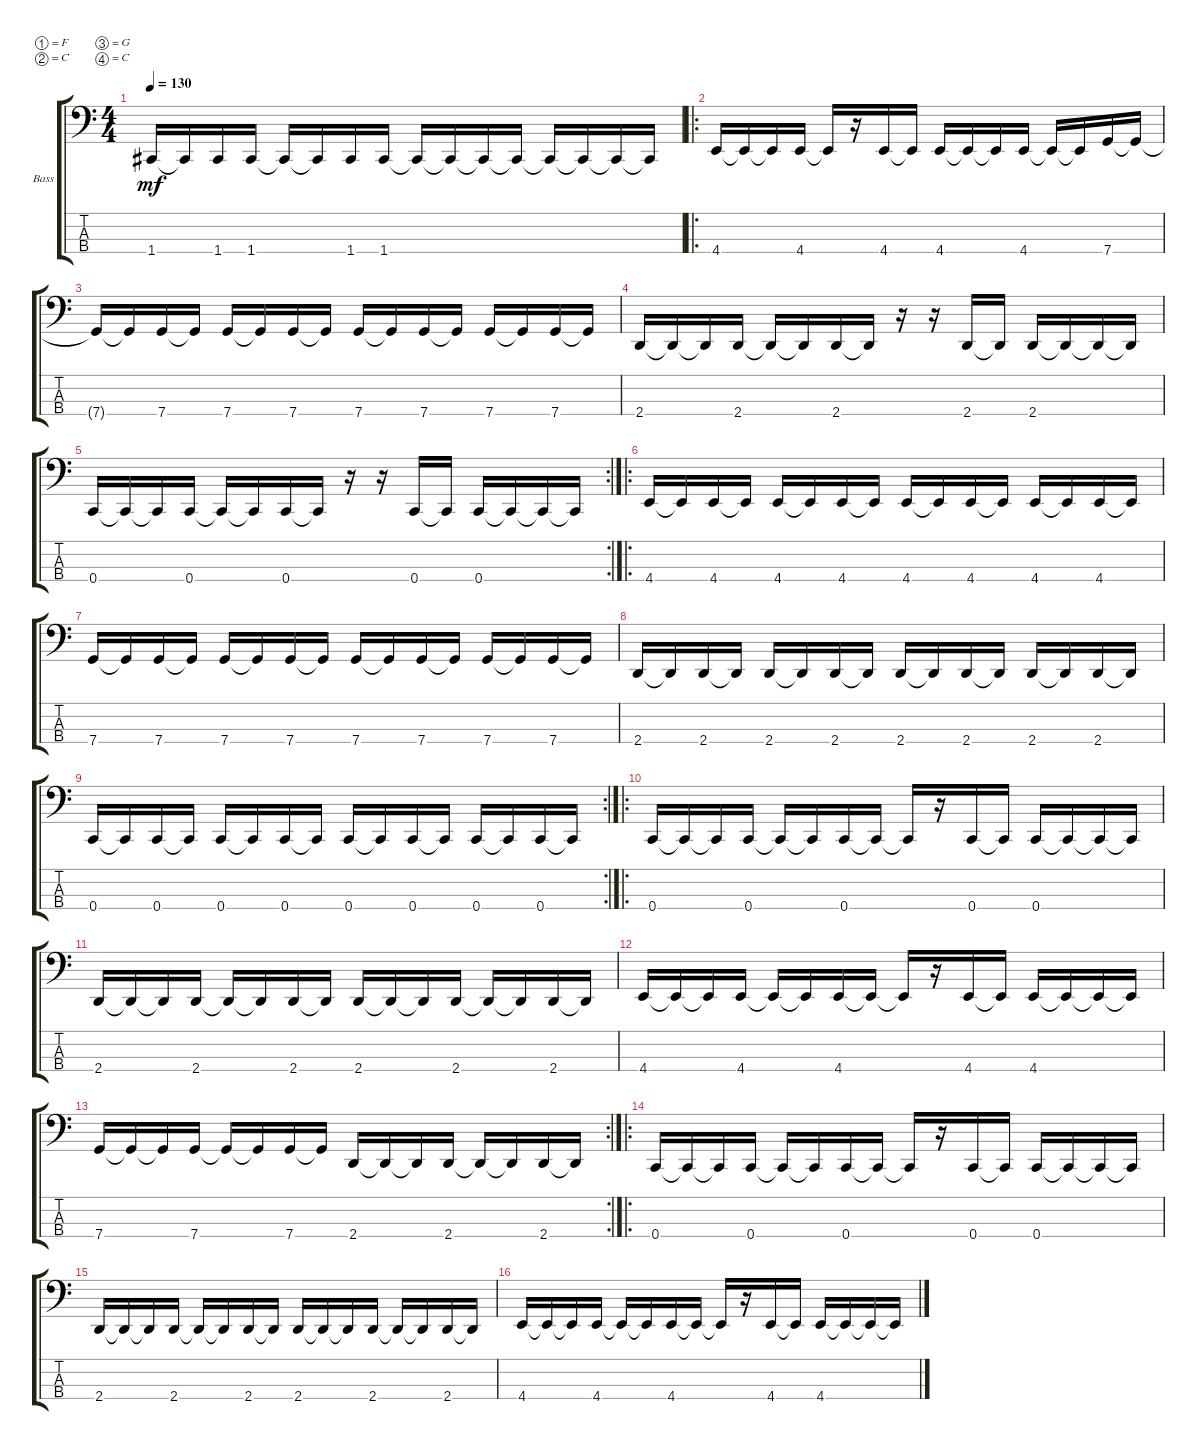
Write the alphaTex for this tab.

\defaultSystemsLayout 4
\bracketExtendMode groupsimilarinstruments
\firstSystemTrackNameOrientation horizontal
\otherSystemsTrackNameOrientation horizontal
\track ("Bass Guitar" "Bass") {instrument electricbassfinger}
\staff {score tabs}
\tuning (F2 C2 G1 C1)
\ts (4 4)
\tempo 130
\clef f4
\ks c
1.4{t}.16{dy mf} 1.4{t}.16 1.4.16 1.4.16 1.4{t}.16 1.4{t}.16 1.4.16 1.4.16 1.4{t}.16 1.4{t}.16 1.4{t}.16 1.4{t}.16 1.4{t}.16 1.4{t}.16 1.4{t}.16 1.4{t}.16 |
\ro
4.4.16 4.4{t}.16 4.4{t}.16 4.4.16 4.4{t}.16 r.16 4.4.16 4.4{t}.16 4.4.16 4.4{t}.16 4.4{t}.16 4.4.16 4.4{t}.16 4.4{t}.16 7.4.16 7.4{t}.16 |
7.4{t}.16 7.4{t}.16 7.4.16 7.4{t}.16 7.4.16 7.4{t}.16 7.4.16 7.4{t}.16 7.4.16 7.4{t}.16 7.4.16 7.4{t}.16 7.4.16 7.4{t}.16 7.4.16 7.4{t}.16 |
2.4.16 2.4{t}.16 2.4{t}.16 2.4.16 2.4{t}.16 2.4{t}.16 2.4.16 2.4{t}.16 r.16 r.16 2.4.16 2.4{t}.16 2.4.16 2.4{t}.16 2.4{t}.16 2.4{t}.16 |
\rc 2
0.4.16 0.4{t}.16 0.4{t}.16 0.4.16 0.4{t}.16 0.4{t}.16 0.4.16 0.4{t}.16 r.16 r.16 0.4.16 0.4{t}.16 0.4.16 0.4{t}.16 0.4{t}.16 0.4{t}.16 |
\ro
4.4.16 4.4{t}.16 4.4.16 4.4{t}.16 4.4.16 4.4{t}.16 4.4.16 4.4{t}.16 4.4.16 4.4{t}.16 4.4.16 4.4{t}.16 4.4.16 4.4{t}.16 4.4.16 4.4{t}.16 |
7.4.16 7.4{t}.16 7.4.16 7.4{t}.16 7.4.16 7.4{t}.16 7.4.16 7.4{t}.16 7.4.16 7.4{t}.16 7.4.16 7.4{t}.16 7.4.16 7.4{t}.16 7.4.16 7.4{t}.16 |
2.4.16 2.4{t}.16 2.4.16 2.4{t}.16 2.4.16 2.4{t}.16 2.4.16 2.4{t}.16 2.4.16 2.4{t}.16 2.4.16 2.4{t}.16 2.4.16 2.4{t}.16 2.4.16 2.4{t}.16 |
\rc 2
0.4.16 0.4{t}.16 0.4.16 0.4{t}.16 0.4.16 0.4{t}.16 0.4.16 0.4{t}.16 0.4.16 0.4{t}.16 0.4.16 0.4{t}.16 0.4.16 0.4{t}.16 0.4.16 0.4{t}.16 |
\ro
0.4.16 0.4{t}.16 0.4{t}.16 0.4.16 0.4{t}.16 0.4{t}.16 0.4.16 0.4{t}.16 0.4{t}.16 r.16 0.4.16 0.4{t}.16 0.4.16 0.4{t}.16 0.4{t}.16 0.4{t}.16 |
2.4.16 2.4{t}.16 2.4{t}.16 2.4.16 2.4{t}.16 2.4{t}.16 2.4.16 2.4{t}.16 2.4.16 2.4{t}.16 2.4{t}.16 2.4.16 2.4{t}.16 2.4{t}.16 2.4.16 2.4{t}.16 |
4.4.16 4.4{t}.16 4.4{t}.16 4.4.16 4.4{t}.16 4.4{t}.16 4.4.16 4.4{t}.16 4.4{t}.16 r.16 4.4.16 4.4{t}.16 4.4.16 4.4{t}.16 4.4{t}.16 4.4{t}.16 |
\rc 2
7.4.16 7.4{t}.16 7.4{t}.16 7.4.16 7.4{t}.16 7.4{t}.16 7.4.16 7.4{t}.16 2.4.16 2.4{t}.16 2.4{t}.16 2.4.16 2.4{t}.16 2.4{t}.16 2.4.16 2.4{t}.16 |
\ro
0.4.16 0.4{t}.16 0.4{t}.16 0.4.16 0.4{t}.16 0.4{t}.16 0.4.16 0.4{t}.16 0.4{t}.16 r.16 0.4.16 0.4{t}.16 0.4.16 0.4{t}.16 0.4{t}.16 0.4{t}.16 |
2.4.16 2.4{t}.16 2.4{t}.16 2.4.16 2.4{t}.16 2.4{t}.16 2.4.16 2.4{t}.16 2.4.16 2.4{t}.16 2.4{t}.16 2.4.16 2.4{t}.16 2.4{t}.16 2.4.16 2.4{t}.16 |
4.4.16 4.4{t}.16 4.4{t}.16 4.4.16 4.4{t}.16 4.4{t}.16 4.4.16 4.4{t}.16 4.4{t}.16 r.16 4.4.16 4.4{t}.16 4.4.16 4.4{t}.16 4.4{t}.16 4.4{t}.16
